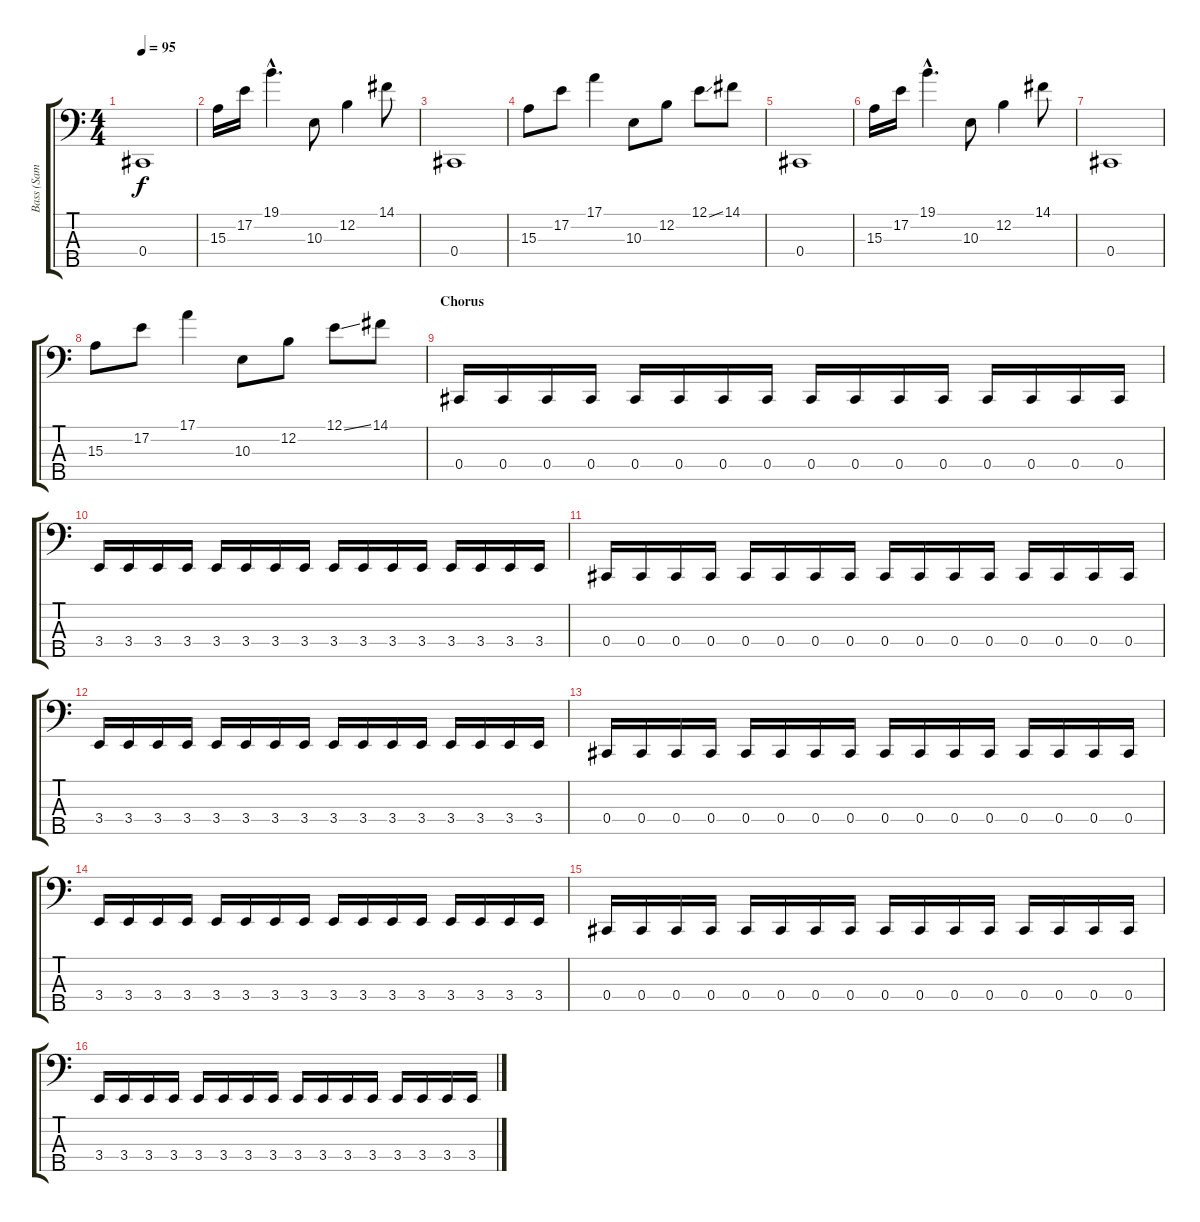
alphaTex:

\track ("Bass (Sam Rivers)" "Bass (Sam ") {instrument electricbassfinger}
\staff {score tabs}
\tuning (E2 B1 Gb1 Db1 Ab0) {hide}
\ts (4 4)
\tempo 95
\clef f4
\ks c
0.4.1{dy f} |
15.3.16 17.2.16 19.1{hac}.4{d} 10.3.8 12.2.4 14.1.8 |
0.4.1 |
15.3.8 17.2.8 17.1.4 10.3.8 12.2.8 12.1{ss}.8 14.1.8 |
0.4.1 |
15.3.16 17.2.16 19.1{hac}.4{d} 10.3.8 12.2.4 14.1.8 |
0.4.1 |
15.3.8 17.2.8 17.1.4 10.3.8 12.2.8 12.1{ss}.8 14.1.8 |
\section ("" "Chorus")
0.4.16 0.4.16 0.4.16 0.4.16 0.4.16 0.4.16 0.4.16 0.4.16 0.4.16 0.4.16 0.4.16 0.4.16 0.4.16 0.4.16 0.4.16 0.4.16 |
3.4.16 3.4.16 3.4.16 3.4.16 3.4.16 3.4.16 3.4.16 3.4.16 3.4.16 3.4.16 3.4.16 3.4.16 3.4.16 3.4.16 3.4.16 3.4.16 |
0.4.16 0.4.16 0.4.16 0.4.16 0.4.16 0.4.16 0.4.16 0.4.16 0.4.16 0.4.16 0.4.16 0.4.16 0.4.16 0.4.16 0.4.16 0.4.16 |
3.4.16 3.4.16 3.4.16 3.4.16 3.4.16 3.4.16 3.4.16 3.4.16 3.4.16 3.4.16 3.4.16 3.4.16 3.4.16 3.4.16 3.4.16 3.4.16 |
0.4.16 0.4.16 0.4.16 0.4.16 0.4.16 0.4.16 0.4.16 0.4.16 0.4.16 0.4.16 0.4.16 0.4.16 0.4.16 0.4.16 0.4.16 0.4.16 |
3.4.16 3.4.16 3.4.16 3.4.16 3.4.16 3.4.16 3.4.16 3.4.16 3.4.16 3.4.16 3.4.16 3.4.16 3.4.16 3.4.16 3.4.16 3.4.16 |
0.4.16 0.4.16 0.4.16 0.4.16 0.4.16 0.4.16 0.4.16 0.4.16 0.4.16 0.4.16 0.4.16 0.4.16 0.4.16 0.4.16 0.4.16 0.4.16 |
3.4.16 3.4.16 3.4.16 3.4.16 3.4.16 3.4.16 3.4.16 3.4.16 3.4.16 3.4.16 3.4.16 3.4.16 3.4.16 3.4.16 3.4.16 3.4.16
